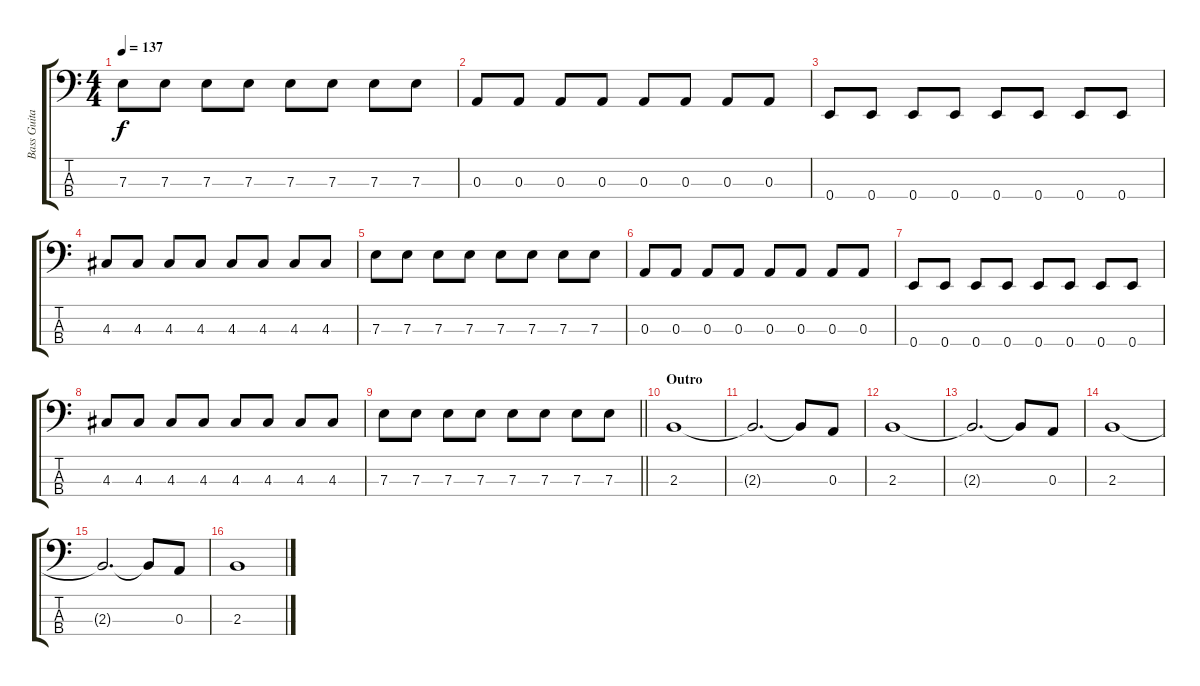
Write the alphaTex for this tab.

\track ("Bass Guitar (Simon)" "Bass Guita") {instrument electricbassfinger}
\staff {score tabs}
\tuning (G2 D2 A1 E1) {hide}
\ts (4 4)
\tempo 137
\clef f4
\ks c
7.3.8{dy f} 7.3.8 7.3.8 7.3.8 7.3.8 7.3.8 7.3.8 7.3.8 |
0.3.8 0.3.8 0.3.8 0.3.8 0.3.8 0.3.8 0.3.8 0.3.8 |
0.4.8 0.4.8 0.4.8 0.4.8 0.4.8 0.4.8 0.4.8 0.4.8 |
4.3.8 4.3.8 4.3.8 4.3.8 4.3.8 4.3.8 4.3.8 4.3.8 |
7.3.8 7.3.8 7.3.8 7.3.8 7.3.8 7.3.8 7.3.8 7.3.8 |
0.3.8 0.3.8 0.3.8 0.3.8 0.3.8 0.3.8 0.3.8 0.3.8 |
0.4.8 0.4.8 0.4.8 0.4.8 0.4.8 0.4.8 0.4.8 0.4.8 |
4.3.8 4.3.8 4.3.8 4.3.8 4.3.8 4.3.8 4.3.8 4.3.8 |
\barLineRight lightlight
7.3.8 7.3.8 7.3.8 7.3.8 7.3.8 7.3.8 7.3.8 7.3.8 |
\section ("" "Outro")
2.3.1 |
2.3{t}.2{d} 2.3{t}.8 0.3.8 |
2.3.1 |
2.3{t}.2{d} 2.3{t}.8 0.3.8 |
2.3.1 |
2.3{t}.2{d} 2.3{t}.8 0.3.8 |
2.3.1
